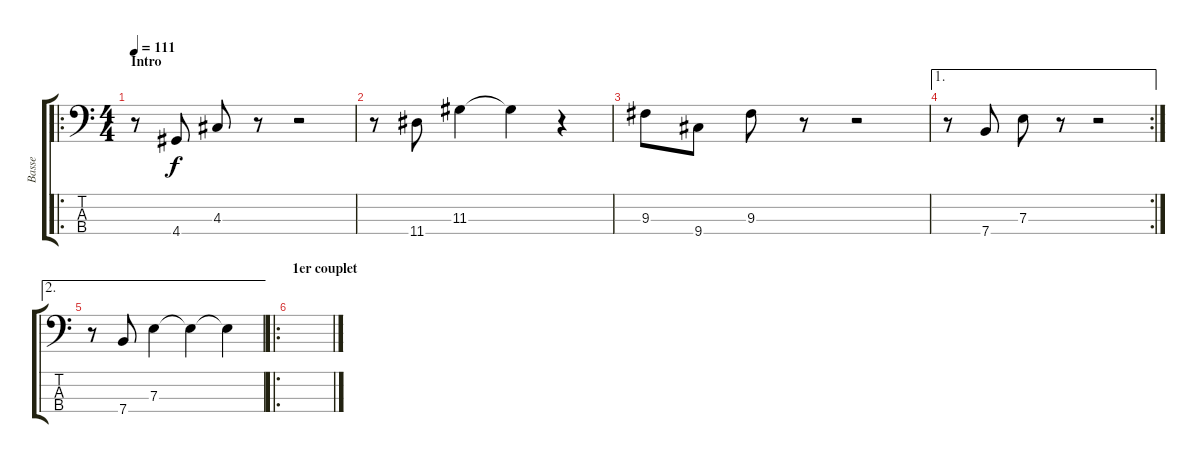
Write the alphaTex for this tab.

\track ("Basse" "Basse") {instrument electricbassfinger}
\staff {score tabs}
\tuning (G2 D2 A1 E1) {hide}
\ro
\ts (4 4)
\section ("" "Intro")
\tempo 111
\clef f4
\ks c
r.8{dy f instrument electricbassfinger} 4.4.8 4.3.8 r.8 r.2 |
r.8 11.4.8 11.3.4 11.3{t}.4 r.4 |
9.3.8 9.4.8 9.3.8 r.8 r.2 |
\ae 1
\rc 2
r.8 7.4.8 7.3.8 r.8 r.2 |
\ae 2
r.8 7.4.8 7.3.4 7.3{t}.4 7.3{t}.4 |
\ro
\section ("" "1er couplet")
